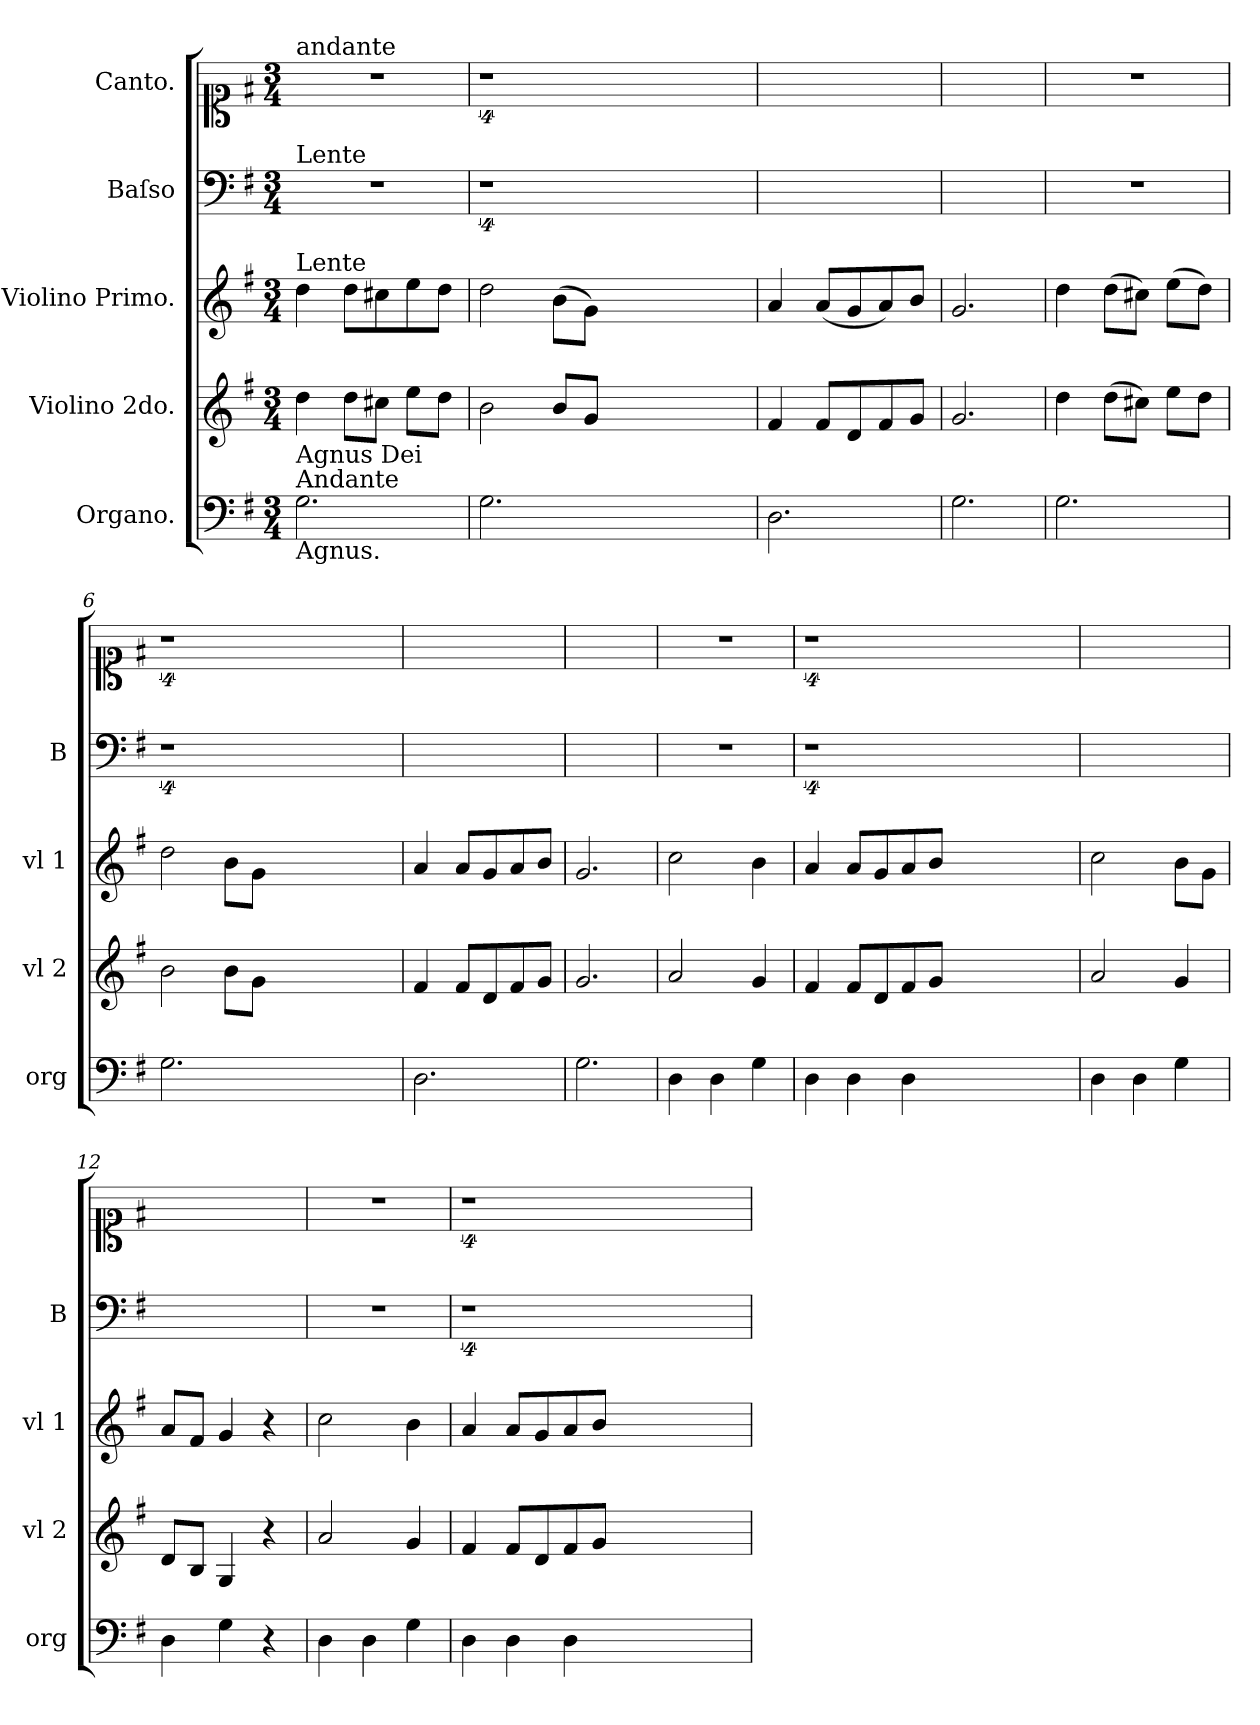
**kern	**kern	**kern	**kern	**kern
*part5	*part4	*part3	*part2	*part1
*staff5	*staff4	*staff3	*staff2	*staff1
*I"Organo.	*I"Violino 2do.	*I"Violino Primo.	*I"Baſso	*I"Canto.
*I'org	*I'vl 2	*I'vl 1	*I'B	*
*clefF4	*clefG2	*clefG2	*clefF4	*clefC1
*k[f#]	*k[f#]	*k[f#]	*k[f#]	*k[f#]
*G:	*G:	*G:	*G:	*G:
*M3/4	*M3/4	*M3/4	*M3/4	*M3/4
=1	=1	=1	=1	=1
!	!	!	!	!LO:TX:a:t=andante
!	!	!	!LO:TX:a:t=Lente	!
!	!	!LO:TX:a:t=Lente	!	!
!	!LO:TX:b:t=Agnus Dei	!	!	!
!LO:TX:b:t=Agnus.	!	!	!	!
!LO:TX:a:t=Andante	!	!	!	!
2.G\	4dd\	4dd\	2.r	2.r
.	8dd\L	8dd\L	.	.
.	8cc#X\J	8cc#X\	.	.
.	8ee\L	8ee\	.	.
.	8dd\J	8dd\J	.	.
=2	=2	=2	=2	=2
2.G\	2b\	2dd\	4%9r	4%9r
.	8b/L	(8b\L	.	.
.	8g/J	8g\J)	.	.
1.ryy	1.ryy	1.ryy	.	.
=3	=3	=3	=3	=3
2.D\	4f#/	4a/	2.ryy	2.ryy
.	8f#/L	(8a/L	.	.
.	8d/	8g/	.	.
.	8f#/	8a/)	.	.
.	8g/J	8b/J	.	.
=4	=4	=4	=4	=4
2.G\	2.g/	2.g/	2.ryy	2.ryy
=5	=5	=5	=5	=5
2.G\	4dd\	4dd\	2.r	2.r
.	(8dd\L	(8dd\L	.	.
.	8cc#X\J)	8cc#X\J)	.	.
.	8ee\L	(8ee\L	.	.
.	8dd\J	8dd\J)	.	.
=6	=6	=6	=6	=6
2.G\	2b\	2dd\	4%9r	4%9r
.	8b\L	8b\L	.	.
.	8g\J	8g\J	.	.
1.ryy	1.ryy	1.ryy	.	.
=7	=7	=7	=7	=7
2.D\	4f#/	4a/	2.ryy	2.ryy
.	8f#/L	8a/L	.	.
.	8d/	8g/	.	.
.	8f#/	8a/	.	.
.	8g/J	8b/J	.	.
=8	=8	=8	=8	=8
2.G\	2.g/	2.g/	2.ryy	2.ryy
=9	=9	=9	=9	=9
4D\	2a/	2cc\	2.r	2.r
4D\	.	.	.	.
4G\	4g/	4b\	.	.
=10	=10	=10	=10	=10
4D\	4f#/	4a/	4%9r	4%9r
4D\	8f#/L	8a/L	.	.
.	8d/	8g/	.	.
4D\	8f#/	8a/	.	.
.	8g/J	8b/J	.	.
1.ryy	1.ryy	1.ryy	.	.
=11	=11	=11	=11	=11
4D\	2a/	2cc\	2.ryy	2.ryy
4D\	.	.	.	.
4G\	4g/	8b\L	.	.
.	.	8g\J	.	.
=12	=12	=12	=12	=12
4D\	8d/L	8a/L	2.ryy	2.ryy
.	8B/J	8f#/J	.	.
4G\	4G/	4g/	.	.
4r	4r	4r	.	.
=13	=13	=13	=13	=13
4D\	2a/	2cc\	2.r	2.r
4D\	.	.	.	.
4G\	4g/	4b\	.	.
=14	=14	=14	=14	=14
4D\	4f#/	4a/	4%9r	4%9r
4D\	8f#/L	8a/L	.	.
.	8d/	8g/	.	.
4D\	8f#/	8a/	.	.
.	8g/J	8b/J	.	.
1.ryy	1.ryy	1.ryy	.	.
=	=	=	=	=
*-	*-	*-	*-	*-
